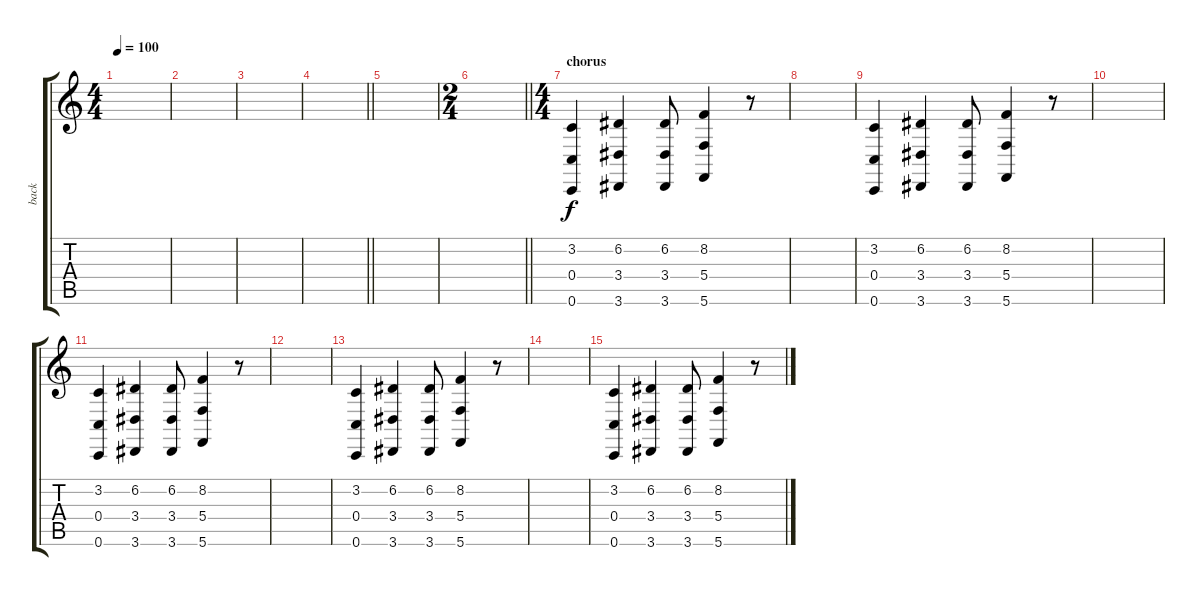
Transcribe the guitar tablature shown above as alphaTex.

\track ("back" "back") {instrument lead1square}
\staff {score tabs}
\tuning (D4 A3 F3 C3 G2 C2) {hide}
\ts (4 4)
\tempo 100
\clef g2
\ks c
|
|
|
\barLineRight lightlight
|
|
\ts (2 4)
\barLineRight lightlight
|
\ts (4 4)
\section ("" "chorus")
(3.2 0.4 0.6).4 (6.2 3.4 3.6).4 (6.2 3.4 3.6).8 (8.2 5.4 5.6).4 r.8 |
|
(3.2 0.4 0.6).4 (6.2 3.4 3.6).4 (6.2 3.4 3.6).8 (8.2 5.4 5.6).4 r.8 |
|
(3.2 0.4 0.6).4 (6.2 3.4 3.6).4 (6.2 3.4 3.6).8 (8.2 5.4 5.6).4 r.8 |
|
(3.2 0.4 0.6).4 (6.2 3.4 3.6).4 (6.2 3.4 3.6).8 (8.2 5.4 5.6).4 r.8 |
|
(3.2 0.4 0.6).4 (6.2 3.4 3.6).4 (6.2 3.4 3.6).8 (8.2 5.4 5.6).4 r.8
